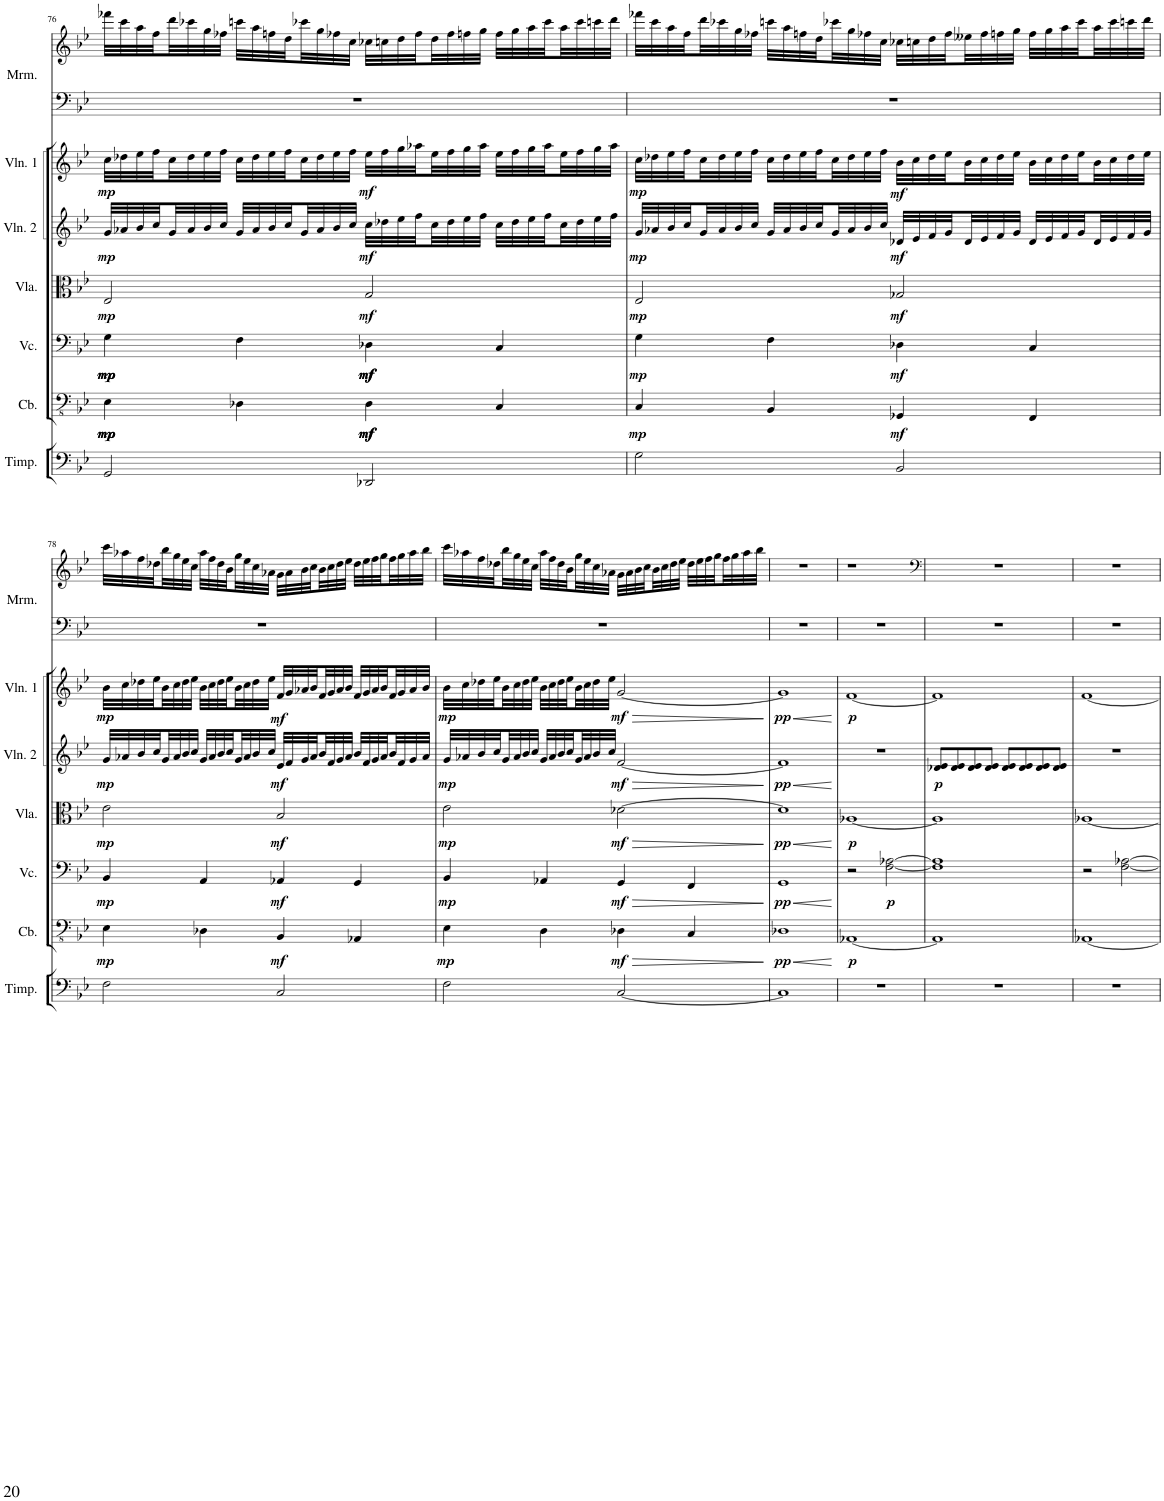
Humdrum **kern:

**kern	**kern	**dynam	**kern	**dynam	**kern	**dynam	**kern	**dynam	**kern	**dynam	**kern
*part7	*part6	*part6	*part5	*part5	*part4	*part4	*part3	*part3	*part2	*part2	*part1
*staff7	*staff6	*staff6	*staff5	*staff5	*staff4	*staff4	*staff3	*staff3	*staff2	*staff2	*staff1
*I"Timpani	*I"Contrabass	*	*I"Violoncello	*	*I"Viola	*	*I"Violin 2	*	*I"Violin 1	*	*I"Marimba
*I'Timp.	*I'Cb.	*	*I'Vc.	*	*I'Vla.	*	*I'Vln. 2	*	*I'Vln. 1	*	*I'Mrm.
!!LO:PB:g=z
*clefF4	*clefFv4	*	*clefF4	*	*clefC3	*	*clefG2	*	*clefG2	*	*clefG2
*	*ITrd7c12	*	*	*	*	*	*	*	*	*	*
*k[b-e-]	*k[b-e-]	*	*k[b-e-]	*	*k[b-e-]	*	*k[b-e-]	*	*k[b-e-]	*	*k[b-e-]
*M4/4	*M4/4	*	*M4/4	*	*M4/4	*	*M4/4	*	*M4/4	*	*M4/4
=76	=76	=76	=76	=76	=76	=76	=76	=76	=76	=76	=76
!	!	!LO:DY:b	!	!	!	!	!	!	!	!	!
!	!	!LO:DY:n=1:b	!	!	!	!	!	!	!	!	!
!	!	!LO:DY:n=2:b	!	!LO:DY:b	!	!	!	!	!	!	!
!	!	!	!	!LO:DY:n=1:b	!	!	!	!	!	!	!
!	!	!	!	!LO:DY:n=2:b	!	!LO:DY:b	!	!LO:DY:b	!	!LO:DY:b	!
2GG/	4EE-\	mp mp mp	4G\	mp mp mp	2E-/	mp	32g/LLL	mp	32cc\LLL	mp	32fff-X\LLL
.	.	.	.	.	.	.	32a-X/	.	32dd-X\	.	32ccc\
.	.	.	.	.	.	.	32b-/	.	32ee-\	.	32aa\
.	.	.	.	.	.	.	32cc/	.	32ff\	.	32ff\
.	.	.	.	.	.	.	32g/	.	32cc\	.	32ddd\
.	.	.	.	.	.	.	32a-/	.	32dd-\	.	32ccc-X\
.	.	.	.	.	.	.	32b-/	.	32ee-\	.	32gg\
.	.	.	.	.	.	.	32cc/JJJ	.	32ff\JJJ	.	32ff-X\JJJ
.	4DD-X\	.	4F\	.	.	.	32g/LLL	.	32cc\LLL	.	32cccn\LLL
.	.	.	.	.	.	.	32a-/	.	32dd-\	.	32aa\
.	.	.	.	.	.	.	32b-/	.	32ee-\	.	32ffn\
.	.	.	.	.	.	.	32cc/	.	32ff\	.	32dd\
.	.	.	.	.	.	.	32g/	.	32cc\	.	32ccc-X\
.	.	.	.	.	.	.	32a-/	.	32dd-\	.	32gg\
.	.	.	.	.	.	.	32b-/	.	32ee-\	.	32ff-X\
.	.	.	.	.	.	.	32cc/JJJ	.	32ff\JJJ	.	32cc\JJJ
!	!	!LO:DY:n=3:b	!	!	!	!	!	!	!	!	!
!	!	!LO:DY:n=4:b	!	!	!	!	!	!	!	!	!
!	!	!LO:DY:n=5:b	!	!LO:DY:n=3:b	!	!	!	!	!	!	!
!	!	!	!	!LO:DY:n=4:b	!	!	!	!	!	!	!
!	!	!	!	!LO:DY:n=5:b	!	!LO:DY:b	!	!LO:DY:b	!	!LO:DY:b	!
2DD-X/	4DD-\	mf mf mf	4D-X\	mf mf mf	2G/	mf	32cc\LLL	mf	32ee-\LLL	mf	32cc-X\LLL
.	.	.	.	.	.	.	32dd-X\	.	32ff\	.	32ccn\
.	.	.	.	.	.	.	32ee-\	.	32gg\	.	32dd\
.	.	.	.	.	.	.	32ff\	.	32aa-X\	.	32ff-\
.	.	.	.	.	.	.	32cc\	.	32ee-\	.	32dd\
.	.	.	.	.	.	.	32dd-\	.	32ff\	.	32ff-\
.	.	.	.	.	.	.	32ee-\	.	32gg\	.	32ffn\
.	.	.	.	.	.	.	32ff\JJJ	.	32aa-\JJJ	.	32gg\JJJ
.	4CC/	.	4C/	.	.	.	32cc\LLL	.	32ee-\LLL	.	32ff\LLL
.	.	.	.	.	.	.	32dd-\	.	32ff\	.	32gg\
.	.	.	.	.	.	.	32ee-\	.	32gg\	.	32aa\
.	.	.	.	.	.	.	32ff\	.	32aa-\	.	32ccc-\
.	.	.	.	.	.	.	32cc\	.	32ee-\	.	32aa\
.	.	.	.	.	.	.	32dd-\	.	32ff\	.	32ccc-\
.	.	.	.	.	.	.	32ee-\	.	32gg\	.	32cccn\
.	.	.	.	.	.	.	32ff\JJJ	.	32aa-\JJJ	.	32ddd\JJJ
=77	=77	=77	=77	=77	=77	=77	=77	=77	=77	=77	=77
!	!	!LO:DY:b	!	!LO:DY:b	!	!LO:DY:b	!	!LO:DY:b	!	!LO:DY:b	!
2G\	4CC/	mp	4G\	mp	2E-/	mp	32g/LLL	mp	32cc\LLL	mp	32fff-X\LLL
.	.	.	.	.	.	.	32a-X/	.	32dd-X\	.	32ccc\
.	.	.	.	.	.	.	32b-/	.	32ee-\	.	32aa\
.	.	.	.	.	.	.	32cc/	.	32ff\	.	32ff\
.	.	.	.	.	.	.	32g/	.	32cc\	.	32ddd\
.	.	.	.	.	.	.	32a-/	.	32dd-\	.	32ccc-X\
.	.	.	.	.	.	.	32b-/	.	32ee-\	.	32gg\
.	.	.	.	.	.	.	32cc/JJJ	.	32ff\JJJ	.	32ff-X\JJJ
.	4BBB-/	.	4F\	.	.	.	32g/LLL	.	32cc\LLL	.	32cccn\LLL
.	.	.	.	.	.	.	32a-/	.	32dd-\	.	32aa\
.	.	.	.	.	.	.	32b-/	.	32ee-\	.	32ffn\
.	.	.	.	.	.	.	32cc/	.	32ff\	.	32dd\
.	.	.	.	.	.	.	32g/	.	32cc\	.	32ccc-X\
.	.	.	.	.	.	.	32a-/	.	32dd-\	.	32gg\
.	.	.	.	.	.	.	32b-/	.	32ee-\	.	32ff-X\
.	.	.	.	.	.	.	32cc/JJJ	.	32ff\JJJ	.	32cc\JJJ
!	!	!LO:DY:b	!	!LO:DY:b	!	!LO:DY:b	!	!LO:DY:b	!	!LO:DY:b	!
2BB-/	4GGG-X/	mf	4D-X\	mf	2G-X/	mf	32d-X/LLL	mf	32b-\LLL	mf	32cc-X\LLL
.	.	.	.	.	.	.	32e-/	.	32cc\	.	32ccn\
.	.	.	.	.	.	.	32f/	.	32dd-\	.	32dd\
.	.	.	.	.	.	.	32g/	.	32ee-\	.	32ff-\
.	.	.	.	.	.	.	32d-/	.	32b-\	.	32ee--X\
.	.	.	.	.	.	.	32e-/	.	32cc\	.	32ff-\
.	.	.	.	.	.	.	32f/	.	32dd-\	.	32ffn\
.	.	.	.	.	.	.	32g/JJJ	.	32ee-\JJJ	.	32gg\JJJ
.	4FFF/	.	4C/	.	.	.	32d-/LLL	.	32b-\LLL	.	32ff\LLL
.	.	.	.	.	.	.	32e-/	.	32cc\	.	32gg\
.	.	.	.	.	.	.	32f/	.	32dd-\	.	32aa\
.	.	.	.	.	.	.	32g/	.	32ee-\	.	32ccc-\
.	.	.	.	.	.	.	32d-/	.	32b-\	.	32aa\
.	.	.	.	.	.	.	32e-/	.	32cc\	.	32ccc-\
.	.	.	.	.	.	.	32f/	.	32dd-\	.	32cccn\
.	.	.	.	.	.	.	32g/JJJ	.	32ee-\JJJ	.	32ddd\JJJ
!!LO:LB:g=z
=78	=78	=78	=78	=78	=78	=78	=78	=78	=78	=78	=78
!	!	!LO:DY:b	!	!LO:DY:b	!	!LO:DY:b	!	!LO:DY:b	!	!LO:DY:b	!
2F\	4EE-\	mp	4BB-/	mp	2e-\	mp	32g/LLL	mp	32b-\LLL	mp	32ccc\LLL
.	.	.	.	.	.	.	32a-X/	.	32cc\	.	32aa-X\
.	.	.	.	.	.	.	32b-/	.	32dd-X\	.	32ff\
.	.	.	.	.	.	.	32cc/	.	32ee-\	.	32dd-X\
.	.	.	.	.	.	.	32g/	.	32b-\	.	32bb-\
.	.	.	.	.	.	.	32a-/	.	32cc\	.	32gg\
.	.	.	.	.	.	.	32b-/	.	32dd-\	.	32ee-\
.	.	.	.	.	.	.	32cc/JJJ	.	32ee-\JJJ	.	32cc\JJJ
.	4DD-X\	.	4AA/	.	.	.	32g/LLL	.	32b-\LLL	.	32aa-\LLL
.	.	.	.	.	.	.	32a-/	.	32cc\	.	32ff\
.	.	.	.	.	.	.	32b-/	.	32dd-\	.	32dd-\
.	.	.	.	.	.	.	32cc/	.	32ee-\	.	32b-\
.	.	.	.	.	.	.	32g/	.	32b-\	.	32gg\
.	.	.	.	.	.	.	32a-/	.	32cc\	.	32ee-\
.	.	.	.	.	.	.	32b-/	.	32dd-\	.	32cc\
.	.	.	.	.	.	.	32cc/JJJ	.	32ee-\JJJ	.	32a-X\JJJ
!	!	!LO:DY:b	!	!LO:DY:b	!	!LO:DY:b	!	!LO:DY:b	!	!LO:DY:b	!
2C/	4BBB-/	mf	4AA-X/	mf	2B-/	mf	32e-/LLL	mf	32f/LLL	mf	32g\LLL
.	.	.	.	.	.	.	32f/	.	32g/	.	32a-\
.	.	.	.	.	.	.	32g/	.	32a-X/	.	32b-\
.	.	.	.	.	.	.	32a-/	.	32b-/	.	32cc\
.	.	.	.	.	.	.	32b-/	.	32f/	.	32b-\
.	.	.	.	.	.	.	32f/	.	32g/	.	32cc\
.	.	.	.	.	.	.	32g/	.	32a-/	.	32dd-\
.	.	.	.	.	.	.	32a-/JJJ	.	32b-/JJJ	.	32ee-\JJJ
.	4AAA-X/	.	4GG/	.	.	.	32b-/LLL	.	32f/LLL	.	32dd-\LLL
.	.	.	.	.	.	.	32f/	.	32g/	.	32ee-\
.	.	.	.	.	.	.	32g/	.	32a-/	.	32ff\
.	.	.	.	.	.	.	32a-/	.	32b-/	.	32gg\
.	.	.	.	.	.	.	32b-/	.	32f/	.	32ff\
.	.	.	.	.	.	.	32f/	.	32g/	.	32gg\
.	.	.	.	.	.	.	32g/	.	32a-/	.	32aa-\
.	.	.	.	.	.	.	32a-/JJJ	.	32b-/JJJ	.	32bb-\JJJ
=79	=79	=79	=79	=79	=79	=79	=79	=79	=79	=79	=79
!	!	!LO:DY:b	!	!LO:DY:b	!	!LO:DY:b	!	!LO:DY:b	!	!LO:DY:b	!
2F\	4EE-\	mp	4BB-/	mp	2e-\	mp	32g/LLL	mp	32b-\LLL	mp	32ccc\LLL
.	.	.	.	.	.	.	32a-X/	.	32cc\	.	32aa-X\
.	.	.	.	.	.	.	32b-/	.	32dd-X\	.	32ff\
.	.	.	.	.	.	.	32cc/	.	32ee-\	.	32dd-X\
.	.	.	.	.	.	.	32g/	.	32b-\	.	32bb-\
.	.	.	.	.	.	.	32a-/	.	32cc\	.	32gg\
.	.	.	.	.	.	.	32b-/	.	32dd-\	.	32ee-\
.	.	.	.	.	.	.	32cc/JJJ	.	32ee-\JJJ	.	32cc\JJJ
.	4DD\	.	4AA-X/	.	.	.	32g/LLL	.	32b-\LLL	.	32aa-\LLL
.	.	.	.	.	.	.	32a-/	.	32cc\	.	32ff\
.	.	.	.	.	.	.	32b-/	.	32dd-\	.	32dd-\
.	.	.	.	.	.	.	32cc/	.	32ee-\	.	32b-\
.	.	.	.	.	.	.	32g/	.	32b-\	.	32gg\
.	.	.	.	.	.	.	32a-/	.	32cc\	.	32ee-\
.	.	.	.	.	.	.	32b-/	.	32dd-\	.	32cc\
.	.	.	.	.	.	.	32cc/JJJ	.	32ee-\JJJ	.	32a-X\JJJ
!	!	!LO:HP:b	!	!LO:HP:b	!	!LO:HP:b	!	!LO:HP:b	!	!LO:HP:b	!
!	!	!LO:DY:n=1:b	!	!LO:DY:n=1:b	!	!LO:DY:n=1:b	!	!LO:DY:n=1:b	!	!LO:DY:n=1:b	!
[2C/	4DD-X\	> mf	4GG/	> mf	[2d-X\	> mf	[2f/	> mf	[2g/	> mf	32g\LLL
.	.	.	.	.	.	.	.	.	.	.	32a-\
.	.	.	.	.	.	.	.	.	.	.	32b-\
.	.	.	.	.	.	.	.	.	.	.	32cc\
.	.	.	.	.	.	.	.	.	.	.	32b-\
.	.	.	.	.	.	.	.	.	.	.	32cc\
.	.	.	.	.	.	.	.	.	.	.	32dd-\
.	.	.	.	.	.	.	.	.	.	.	32ee-\JJJ
.	4CC/	.	4FF/	.	.	.	.	.	.	.	32dd-\LLL
.	.	.	.	.	.	.	.	.	.	.	32ee-\
.	.	.	.	.	.	.	.	.	.	.	32ff\
.	.	.	.	.	.	.	.	.	.	.	32gg\
.	.	.	.	.	.	.	.	.	.	.	32ff\
.	.	.	.	.	.	.	.	.	.	.	32gg\
.	.	.	.	.	.	.	.	.	.	.	32aa-\
.	.	.	.	.	.	.	.	.	.	.	32bb-\JJJ
.	.	]	.	]	.	]	.	]	.	]	.
=80	=80	=80	=80	=80	=80	=80	=80	=80	=80	=80	=80
!	!	!LO:HP:b	!	!LO:HP:b	!	!LO:HP:b	!	!LO:HP:b	!	!LO:HP:b	!
!	!	!LO:DY:n=1:b	!	!LO:DY:n=1:b	!	!LO:DY:n=1:b	!	!LO:DY:n=1:b	!	!LO:DY:n=1:b	!
1C]	1DD-X	< pp	1GG	< pp	1d-]	< pp	1f]	< pp	1g]	< pp	1r
.	.	[	.	[	.	[	.	[	.	[	.
=81	=81	=81	=81	=81	=81	=81	=81	=81	=81	=81	=81
!	!	!LO:DY:b	!	!	!	!LO:DY:b	!	!	!	!LO:DY:b	!
1r	[1AAA-X	p	2r	.	[1A-X	p	1r	.	[1f	p	1r
!	!	!	!	!LO:DY:b	!	!	!	!	!	!	!
.	.	.	[2F\ [2A-X\	p	.	.	.	.	.	.	.
=82	=82	=82	=82	=82	=82	=82	=82	=82	=82	=82	=82
*	*	*	*	*	*	*	*	*	*	*	*clefF4
!	!	!	!	!	!	!	!	!LO:DY:b	!	!	!
1r	1AAA-]	.	1F] 1A-]	.	1A-]	.	8d-X/ 8e-/L	p	1f]	.	1r
.	.	.	.	.	.	.	8d-/ 8e-/	.	.	.	.
.	.	.	.	.	.	.	8d-/ 8e-/	.	.	.	.
.	.	.	.	.	.	.	8d-/ 8e-/J	.	.	.	.
.	.	.	.	.	.	.	8d-/ 8e-/L	.	.	.	.
.	.	.	.	.	.	.	8d-/ 8e-/	.	.	.	.
.	.	.	.	.	.	.	8d-/ 8e-/	.	.	.	.
.	.	.	.	.	.	.	8d-/ 8e-/J	.	.	.	.
=83	=83	=83	=83	=83	=83	=83	=83	=83	=83	=83	=83
1r	[1AAA-X	.	2r	.	[1A-X	.	1r	.	[1f	.	1r
.	.	.	[2F\ [2A-X\	.	.	.	.	.	.	.	.
=	=	=	=	=	=	=	=	=	=	=	=
*-	*-	*-	*-	*-	*-	*-	*-	*-	*-	*-	*-
